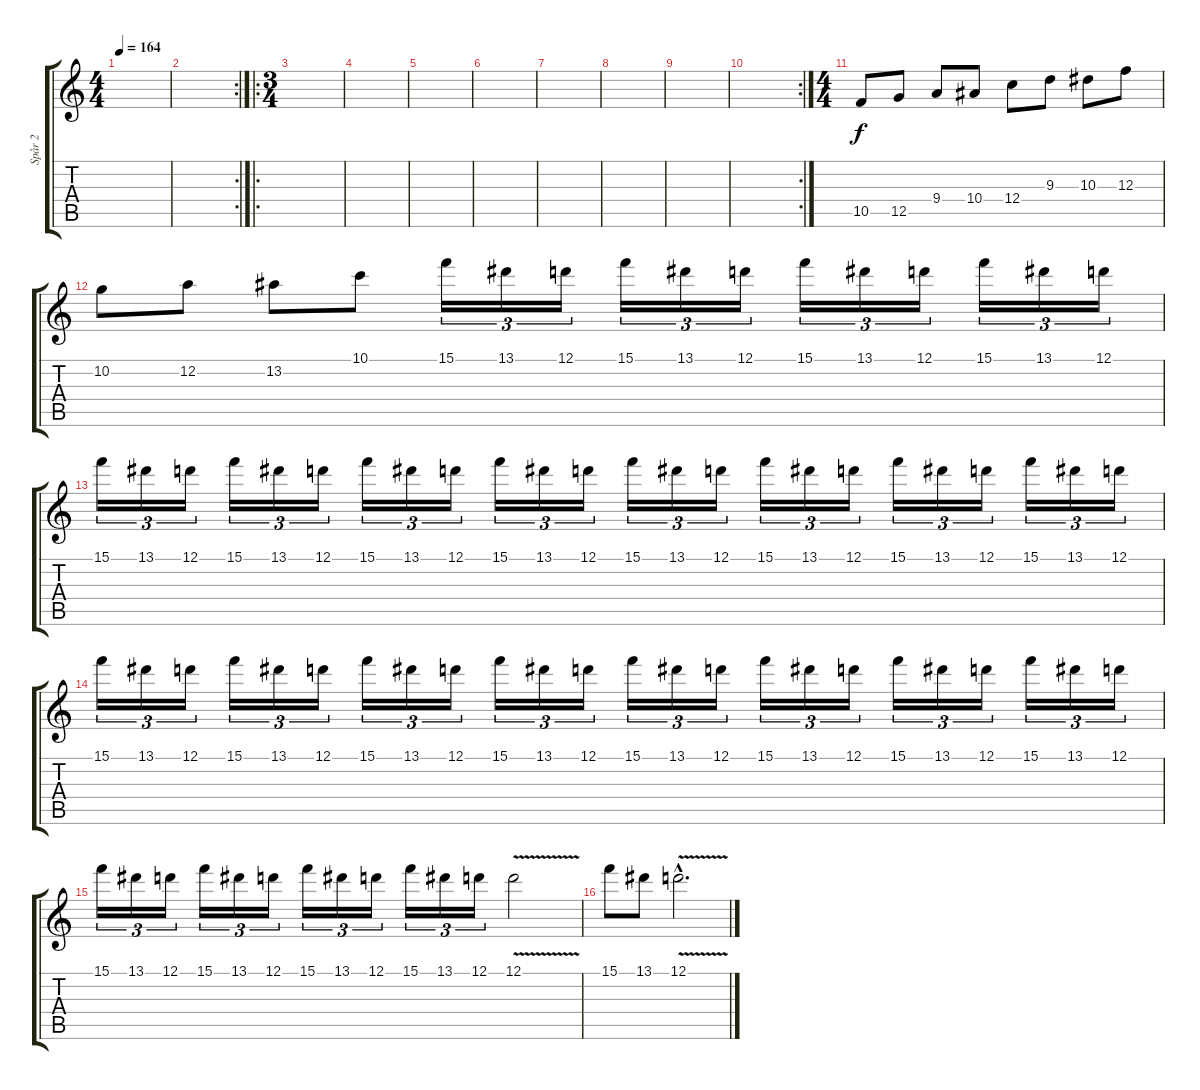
\track ("Spår 2" "Spår 2") {instrument distortionguitar}
\staff {score tabs}
\tuning (D4 A3 F3 C3 G2 D2) {hide}
\ts (4 4)
\tempo 164
\clef g2
\ks c
|
\rc 2
|
\ro
\ts (3 4)
|
|
|
|
|
|
|
\rc 2
|
\ts (4 4)
10.5.8 12.5.8 9.4.8 10.4.8 12.4.8 9.3.8 10.3.8 12.3.8 |
10.2.8 12.2.8 13.2.8 10.1.8 15.1.16{tu (3 2)} 13.1.16{tu (3 2)} 12.1.16{tu (3 2)} 15.1.16{tu (3 2)} 13.1.16{tu (3 2)} 12.1.16{tu (3 2)} 15.1.16{tu (3 2)} 13.1.16{tu (3 2)} 12.1.16{tu (3 2)} 15.1.16{tu (3 2)} 13.1.16{tu (3 2)} 12.1.16{tu (3 2)} |
15.1.16{tu (3 2)} 13.1.16{tu (3 2)} 12.1.16{tu (3 2)} 15.1.16{tu (3 2)} 13.1.16{tu (3 2)} 12.1.16{tu (3 2)} 15.1.16{tu (3 2)} 13.1.16{tu (3 2)} 12.1.16{tu (3 2)} 15.1.16{tu (3 2)} 13.1.16{tu (3 2)} 12.1.16{tu (3 2)} 15.1.16{tu (3 2)} 13.1.16{tu (3 2)} 12.1.16{tu (3 2)} 15.1.16{tu (3 2)} 13.1.16{tu (3 2)} 12.1.16{tu (3 2)} 15.1.16{tu (3 2)} 13.1.16{tu (3 2)} 12.1.16{tu (3 2)} 15.1.16{tu (3 2)} 13.1.16{tu (3 2)} 12.1.16{tu (3 2)} |
15.1.16{tu (3 2)} 13.1.16{tu (3 2)} 12.1.16{tu (3 2)} 15.1.16{tu (3 2)} 13.1.16{tu (3 2)} 12.1.16{tu (3 2)} 15.1.16{tu (3 2)} 13.1.16{tu (3 2)} 12.1.16{tu (3 2)} 15.1.16{tu (3 2)} 13.1.16{tu (3 2)} 12.1.16{tu (3 2)} 15.1.16{tu (3 2)} 13.1.16{tu (3 2)} 12.1.16{tu (3 2)} 15.1.16{tu (3 2)} 13.1.16{tu (3 2)} 12.1.16{tu (3 2)} 15.1.16{tu (3 2)} 13.1.16{tu (3 2)} 12.1.16{tu (3 2)} 15.1.16{tu (3 2)} 13.1.16{tu (3 2)} 12.1.16{tu (3 2)} |
15.1.16{tu (3 2)} 13.1.16{tu (3 2)} 12.1.16{tu (3 2)} 15.1.16{tu (3 2)} 13.1.16{tu (3 2)} 12.1.16{tu (3 2)} 15.1.16{tu (3 2)} 13.1.16{tu (3 2)} 12.1.16{tu (3 2)} 15.1.16{tu (3 2)} 13.1.16{tu (3 2)} 12.1.16{tu (3 2)} 12.1{v}.2 |
15.1.8 13.1.8 12.1{v hac}.2{d}
